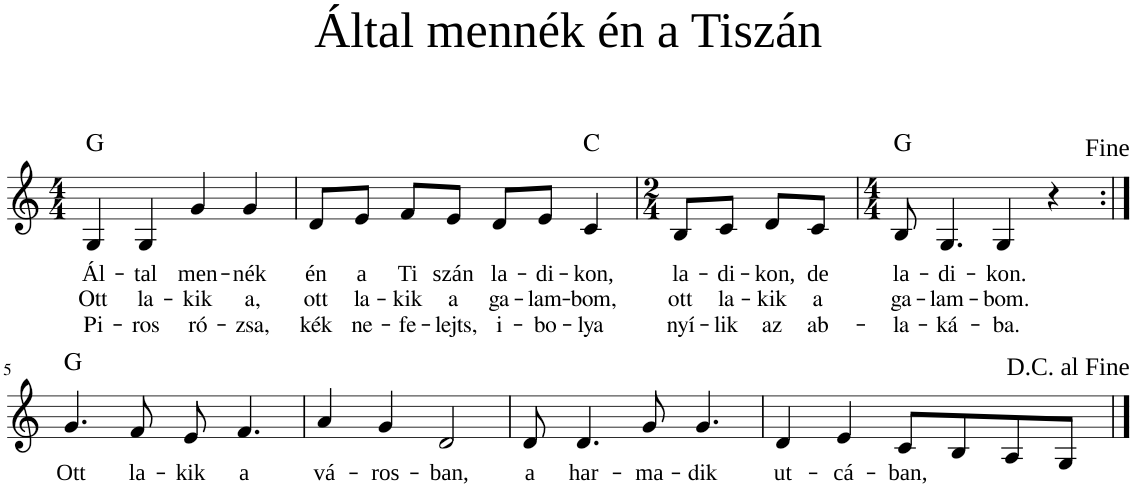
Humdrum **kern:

**kern	**text	**text	**text	**harte
*part1	*part1	*part1	*part1	*part1
*staff1	*staff1	*staff1	*staff1	*
*I"Piano	*	*	*	*
*I'Pno	*	*	*	*
*clefG2	*	*	*	*
*k[]	*	*	*	*
*M4/4	*	*	*	*
=1	=1	=1	=1	=1
!	!LO:LY:b	!LO:LY:b	!LO:LY:b	!
4G/	Ál-	Ott	Pi-	G:maj
!	!LO:LY:b	!LO:LY:b	!LO:LY:b	!
4G/	-tal	la-	-ros	.
!	!LO:LY:b	!LO:LY:b	!LO:LY:b	!
4g/	men-	-kik	ró-	.
!	!LO:LY:b	!LO:LY:b	!LO:LY:b	!
4g/	-nék	a,	-zsa,	.
=2	=2	=2	=2	=2
!	!LO:LY:b	!LO:LY:b	!LO:LY:b	!
8d/L	én	ott	kék	.
!	!LO:LY:b	!LO:LY:b	!LO:LY:b	!
8e/J	a	la-	ne-	.
!	!LO:LY:b	!LO:LY:b	!LO:LY:b	!
8f/L	Ti	-kik	-fe-	.
!	!LO:LY:b	!LO:LY:b	!LO:LY:b	!
8e/J	szán	a	-lejts,	.
!	!LO:LY:b	!LO:LY:b	!LO:LY:b	!
8d/L	la-	ga-	i-	.
!	!LO:LY:b	!LO:LY:b	!LO:LY:b	!
8e/J	-di-	-lam-	-bo-	.
!	!LO:LY:b	!LO:LY:b	!LO:LY:b	!
4c/	-kon,	-bom,	-lya	C:maj
=3	=3	=3	=3	=3
*M2/4	*	*	*	*
!	!LO:LY:b	!LO:LY:b	!LO:LY:b	!
8B/L	la-	ott	nyí-	.
!	!LO:LY:b	!LO:LY:b	!LO:LY:b	!
8c/J	-di-	la-	-lik	.
!	!LO:LY:b	!LO:LY:b	!LO:LY:b	!
8d/L	-kon,	-kik	az	.
!	!LO:LY:b	!LO:LY:b	!LO:LY:b	!
8c/J	de	a	ab-	.
=4	=4	=4	=4	=4
*M4/4	*	*	*	*
!	!LO:LY:b	!LO:LY:b	!LO:LY:b	!
8B/	la-	ga-	-la-	G:maj
!	!LO:LY:b	!LO:LY:b	!LO:LY:b	!
4.G/	-di-	-lam-	-ká-	.
!	!LO:LY:b	!LO:LY:b	!LO:LY:b	!
4G/	-kon.	-bom.	-ba.	.
4r	.	.	.	.
!LO:TX:a:t=<font face="Times New Roman"/>Fine	!	!	!	!
!!LO:LB:g=z
=5:|!	=5:|!	=5:|!	=5:|!	=5:|!
!	!LO:LY:b	!	!	!
4.g/	Ott	.	.	G:maj
!	!LO:LY:b	!	!	!
8f/	la-	.	.	.
!	!LO:LY:b	!	!	!
8e/	kik	.	.	.
!	!LO:LY:b	!	!	!
4.f/	a	.	.	.
=6	=6	=6	=6	=6
!	!LO:LY:b	!	!	!
4a/	vá-	.	.	.
!	!LO:LY:b	!	!	!
4g/	-ros-	.	.	.
!	!LO:LY:b	!	!	!
2d/	-ban,	.	.	.
=7	=7	=7	=7	=7
!	!LO:LY:b	!	!	!
8d/	a	.	.	.
!	!LO:LY:b	!	!	!
4.d/	har-	.	.	.
!	!LO:LY:b	!	!	!
8g/	-ma-	.	.	.
!	!LO:LY:b	!	!	!
4.g/	-dik	.	.	.
=8	=8	=8	=8	=8
!	!LO:LY:b	!	!	!
4d/	ut-	.	.	.
!	!LO:LY:b	!	!	!
4e/	-cá-	.	.	.
!	!LO:LY:b	!	!	!
8c/L	-ban,	.	.	.
8B/	.	.	.	.
8A/	.	.	.	.
8G/J	.	.	.	.
!LO:TX:a:t=<font face="Times New Roman"/>D.C. al Fine	!	!	!	!
==	==	==	==	==
*-	*-	*-	*-	*-
